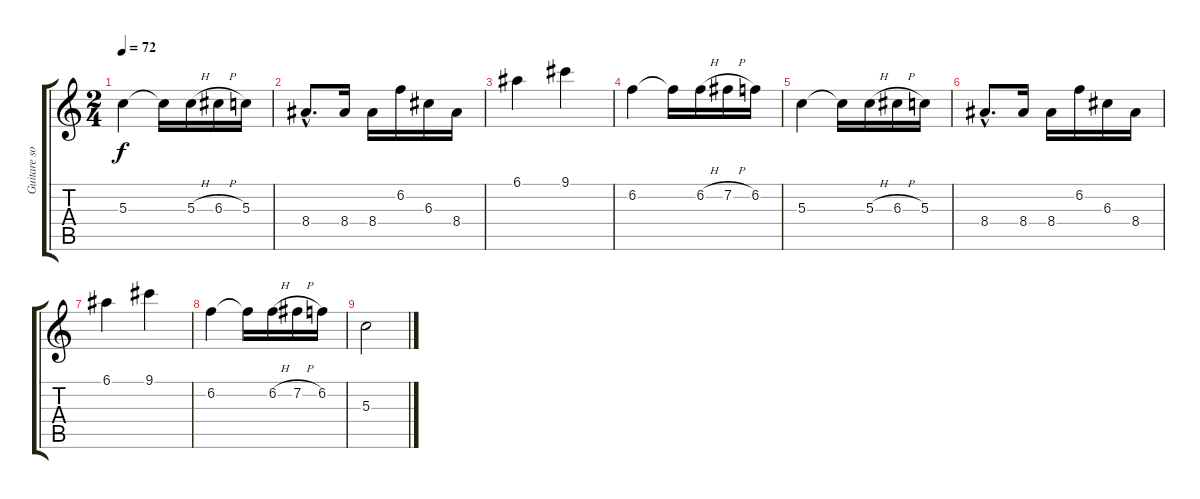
\track ("Guitare solo 1" "Guitare so") {instrument acousticguitarnylon}
\staff {score tabs}
\tuning (E4 B3 G3 D3 A2 E2) {hide}
\ts (2 4)
\tempo 72
\clef g2
\ks c
5.3.4{dy f} 5.3{t}.16 5.3{h}.16 6.3{h}.16 5.3.16 |
8.4{hac}.8{d} 8.4.16 8.4.16 6.2.16 6.3.16 8.4.16 |
6.1.4 9.1.4 |
6.2.4 6.2{t}.16 6.2{h}.16 7.2{h}.16 6.2.16 |
5.3.4 5.3{t}.16 5.3{h}.16 6.3{h}.16 5.3.16 |
8.4{hac}.8{d} 8.4.16 8.4.16 6.2.16 6.3.16 8.4.16 |
6.1.4 9.1.4 |
6.2.4 6.2{t}.16 6.2{h}.16 7.2{h}.16 6.2.16 |
5.3.2
